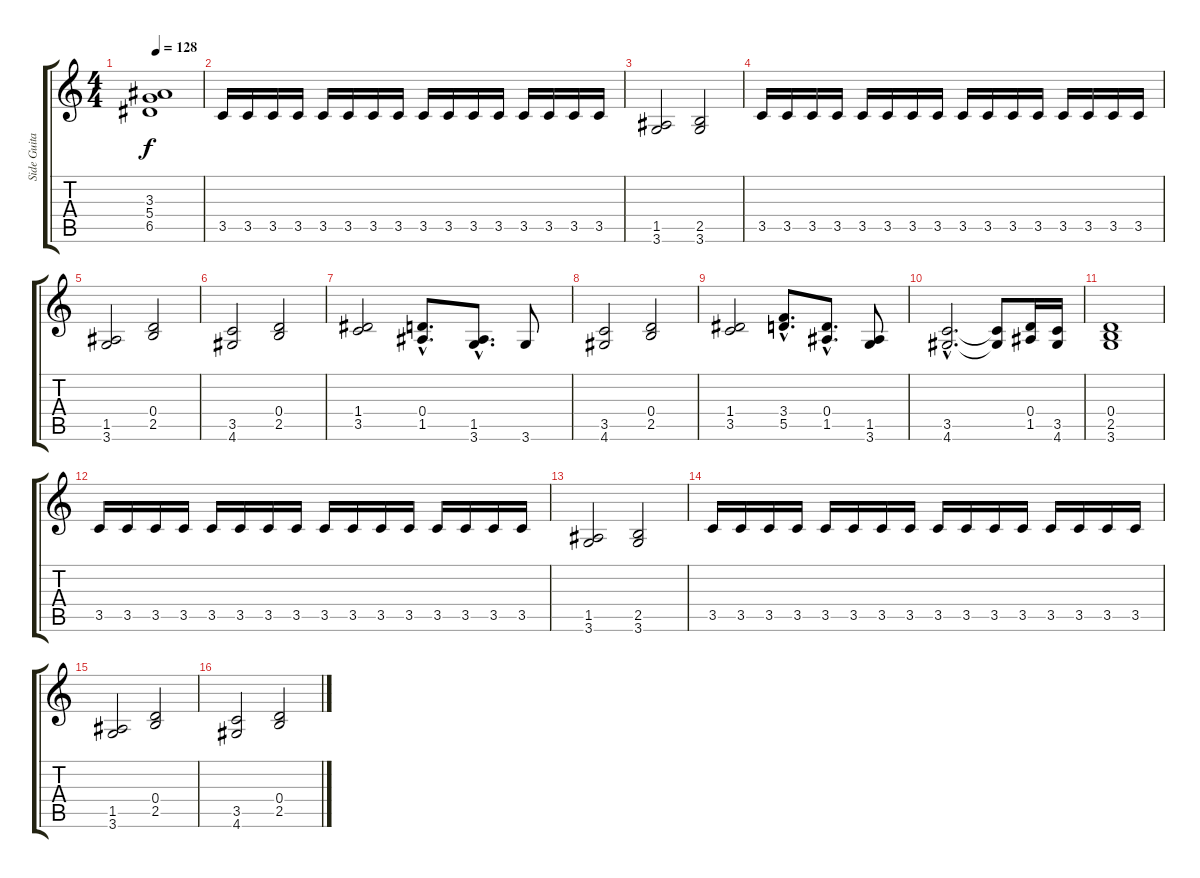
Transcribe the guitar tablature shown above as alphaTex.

\track ("Side Guitar" "Side Guita") {instrument distortionguitar}
\staff {score tabs}
\tuning (E4 B3 G3 D3 A2 E2) {hide}
\ts (4 4)
\tempo 128
\clef g2
\ks c
(3.3{t} 5.4{t} 6.5{t}).1{dy f} |
3.5.16 3.5.16 3.5.16 3.5.16 3.5.16 3.5.16 3.5.16 3.5.16 3.5.16 3.5.16 3.5.16 3.5.16 3.5.16 3.5.16 3.5.16 3.5.16 |
(1.5 3.6).2 (2.5 3.6).2 |
3.5.16 3.5.16 3.5.16 3.5.16 3.5.16 3.5.16 3.5.16 3.5.16 3.5.16 3.5.16 3.5.16 3.5.16 3.5.16 3.5.16 3.5.16 3.5.16 |
(1.5 3.6).2 (0.4 2.5).2 |
(3.5 4.6).2 (0.4 2.5).2 |
(1.4 3.5).2 (0.4{hac} 1.5{hac}).8{d} (1.5{hac} 3.6{hac}).8{d} 3.6.8 |
(3.5 4.6).2 (0.4 2.5).2 |
(1.4 3.5).2 (3.4{hac} 5.5{hac}).8{d} (0.4{hac} 1.5{hac}).8{d} (1.5 3.6).8 |
(3.5{hac} 4.6{hac}).2{d} (3.5{t} 4.6{t}).8 (0.4 1.5).16 (3.5 4.6).16 |
(0.4 2.5 3.6).1 |
3.5.16 3.5.16 3.5.16 3.5.16 3.5.16 3.5.16 3.5.16 3.5.16 3.5.16 3.5.16 3.5.16 3.5.16 3.5.16 3.5.16 3.5.16 3.5.16 |
(1.5 3.6).2 (2.5 3.6).2 |
3.5.16 3.5.16 3.5.16 3.5.16 3.5.16 3.5.16 3.5.16 3.5.16 3.5.16 3.5.16 3.5.16 3.5.16 3.5.16 3.5.16 3.5.16 3.5.16 |
(1.5 3.6).2 (0.4 2.5).2 |
(3.5 4.6).2 (0.4 2.5).2
